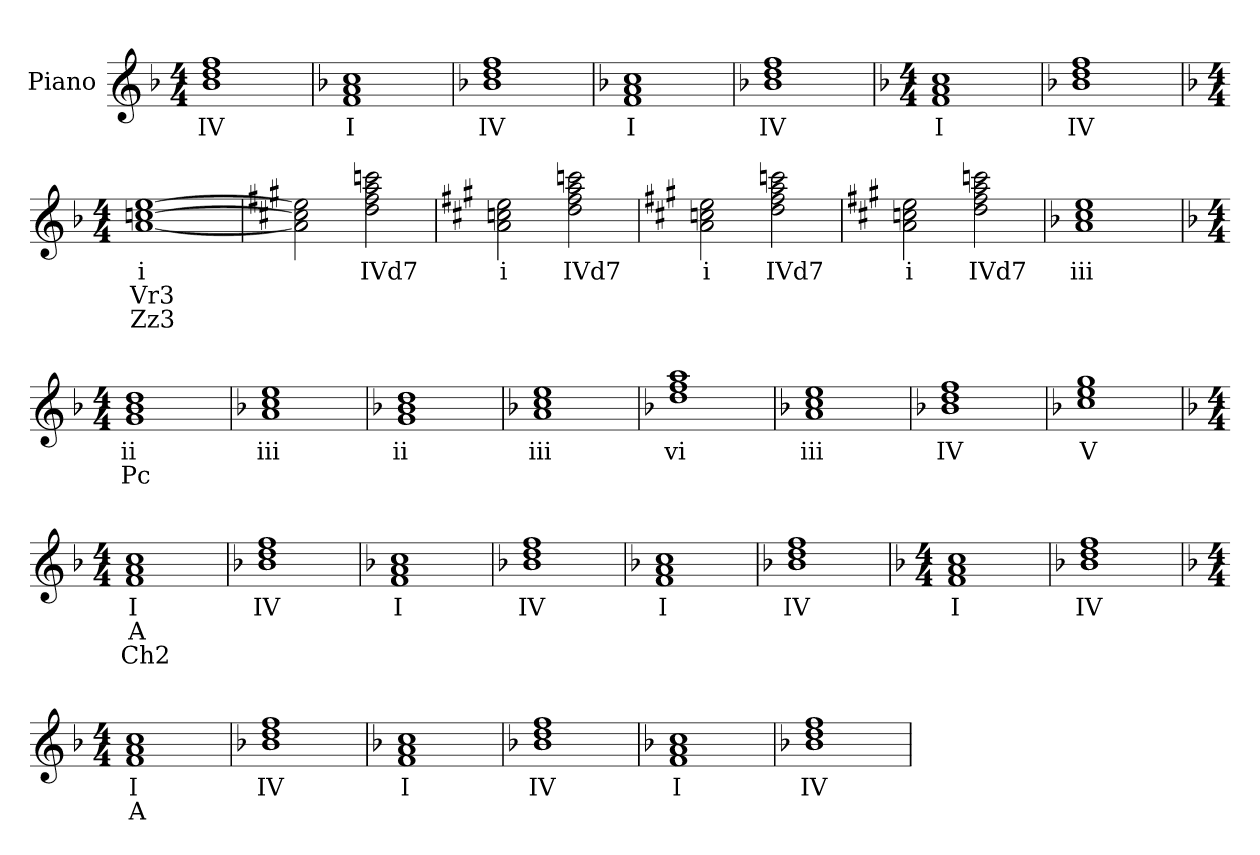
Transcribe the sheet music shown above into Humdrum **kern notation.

**kern	**text	**text	**text
*part1	*part1	*part1	*part1
*staff1	*staff1	*staff1	*staff1
*I"Piano	*	*	*
*I'Pno	*	*	*
*k[b-]	*	*	*
*F:	*	*	*
*M4/4	*	*	*
=	=	=	=
1b- 1dd 1ff	IV	.	.
=	=	=	=
*k[b-]	*	*	*
*F:	*	*	*
1f 1a 1cc	I	.	.
=	=	=	=
*k[b-]	*	*	*
*F:	*	*	*
1b- 1dd 1ff	IV	.	.
=	=	=	=
*k[b-]	*	*	*
*F:	*	*	*
1f 1a 1cc	I	.	.
=	=	=	=
*k[b-]	*	*	*
*F:	*	*	*
1b- 1dd 1ff	IV	.	.
=	=	=	=
*k[b-]	*	*	*
*F:	*	*	*
*M4/4	*	*	*
1f 1a 1cc	I	.	.
=	=	=	=
*k[b-]	*	*	*
*F:	*	*	*
1b- 1dd 1ff	IV	.	.
=	=	=	=
*k[b-]	*	*	*
*F:	*	*	*
*M4/4	*	*	*
[1a [1ccn [1ee	i	Vr3	Zz3
=	=	=	=
*k[f#c#g#]	*	*	*
*A:	*	*	*
2a] 2ccn] 2ee]	.	.	.
2dd 2ff# 2aa 2cccn	IVd7	.	.
=	=	=	=
*k[f#c#g#]	*	*	*
*A:	*	*	*
2a 2ccn 2ee	i	.	.
2dd 2ff# 2aa 2cccn	IVd7	.	.
=	=	=	=
*k[f#c#g#]	*	*	*
*A:	*	*	*
2a 2ccn 2ee	i	.	.
2dd 2ff# 2aa 2cccn	IVd7	.	.
=	=	=	=
*k[f#c#g#]	*	*	*
*A:	*	*	*
2a 2ccn 2ee	i	.	.
2dd 2ff# 2aa 2cccn	IVd7	.	.
=	=	=	=
*k[b-]	*	*	*
*F:	*	*	*
1a 1cc 1ee	iii	.	.
=	=	=	=
*k[b-]	*	*	*
*F:	*	*	*
*M4/4	*	*	*
1g 1b- 1dd	ii	Pc	.
=	=	=	=
*k[b-]	*	*	*
*F:	*	*	*
1a 1cc 1ee	iii	.	.
=	=	=	=
*k[b-]	*	*	*
*F:	*	*	*
1g 1b- 1dd	ii	.	.
=	=	=	=
*k[b-]	*	*	*
*F:	*	*	*
1a 1cc 1ee	iii	.	.
=	=	=	=
*k[b-]	*	*	*
*F:	*	*	*
1dd 1ff 1aa	vi	.	.
=	=	=	=
*k[b-]	*	*	*
*F:	*	*	*
1a 1cc 1ee	iii	.	.
=	=	=	=
*k[b-]	*	*	*
*F:	*	*	*
1b- 1dd 1ff	IV	.	.
=	=	=	=
*k[b-]	*	*	*
*F:	*	*	*
1cc 1ee 1gg	V	.	.
=	=	=	=
*k[b-]	*	*	*
*F:	*	*	*
*M4/4	*	*	*
1f 1a 1cc	I	A	Ch2
=	=	=	=
*k[b-]	*	*	*
*F:	*	*	*
1b- 1dd 1ff	IV	.	.
=	=	=	=
*k[b-]	*	*	*
*F:	*	*	*
1f 1a 1cc	I	.	.
=	=	=	=
*k[b-]	*	*	*
*F:	*	*	*
1b- 1dd 1ff	IV	.	.
=	=	=	=
*k[b-]	*	*	*
*F:	*	*	*
1f 1a 1cc	I	.	.
=	=	=	=
*k[b-]	*	*	*
*F:	*	*	*
1b- 1dd 1ff	IV	.	.
=	=	=	=
*k[b-]	*	*	*
*F:	*	*	*
*M4/4	*	*	*
1f 1a 1cc	I	.	.
=	=	=	=
*k[b-]	*	*	*
*F:	*	*	*
1b- 1dd 1ff	IV	.	.
=	=	=	=
*k[b-]	*	*	*
*F:	*	*	*
*M4/4	*	*	*
1f 1a 1cc	I	A	.
=	=	=	=
*k[b-]	*	*	*
*F:	*	*	*
1b- 1dd 1ff	IV	.	.
=	=	=	=
*k[b-]	*	*	*
*F:	*	*	*
1f 1a 1cc	I	.	.
=	=	=	=
*k[b-]	*	*	*
*F:	*	*	*
1b- 1dd 1ff	IV	.	.
=	=	=	=
*k[b-]	*	*	*
*F:	*	*	*
1f 1a 1cc	I	.	.
=	=	=	=
*k[b-]	*	*	*
*F:	*	*	*
1b- 1dd 1ff	IV	.	.
=	=	=	=
*-	*-	*-	*-
